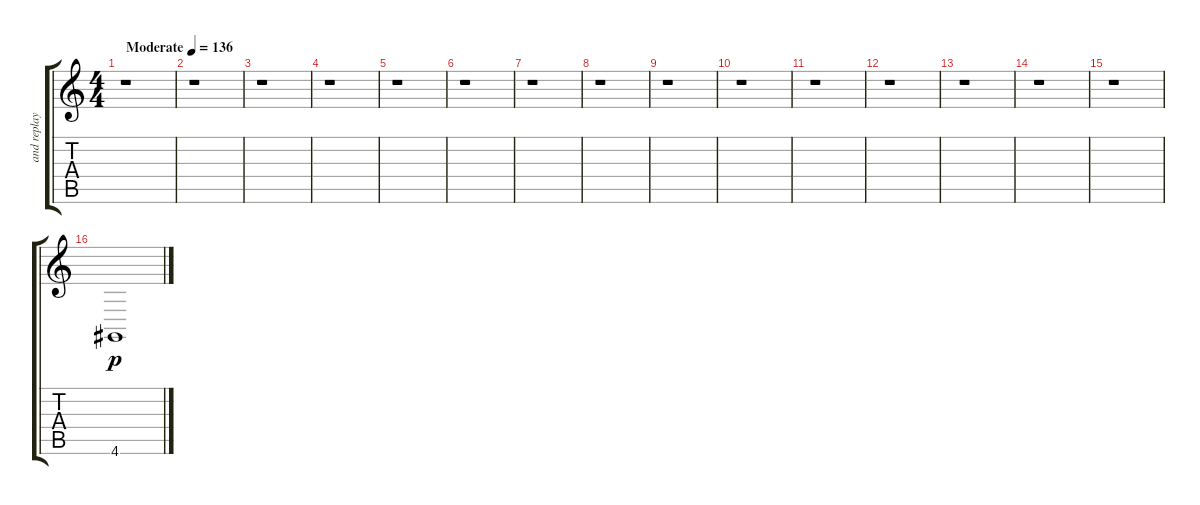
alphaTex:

\track ("and replay again and again..." "and replay") {instrument seashore}
\staff {score tabs}
\tuning (E4 B3 G3 D3 A2 E2) {hide}
\ts (4 4)
\tempo (136 "Moderate")
\clef g2
\ks c
r.1{dy p instrument seashore} |
r.1 |
r.1 |
r.1 |
r.1 |
r.1 |
r.1 |
r.1 |
r.1 |
r.1 |
r.1 |
r.1 |
r.1 |
r.1 |
r.1 |
4.6.1
